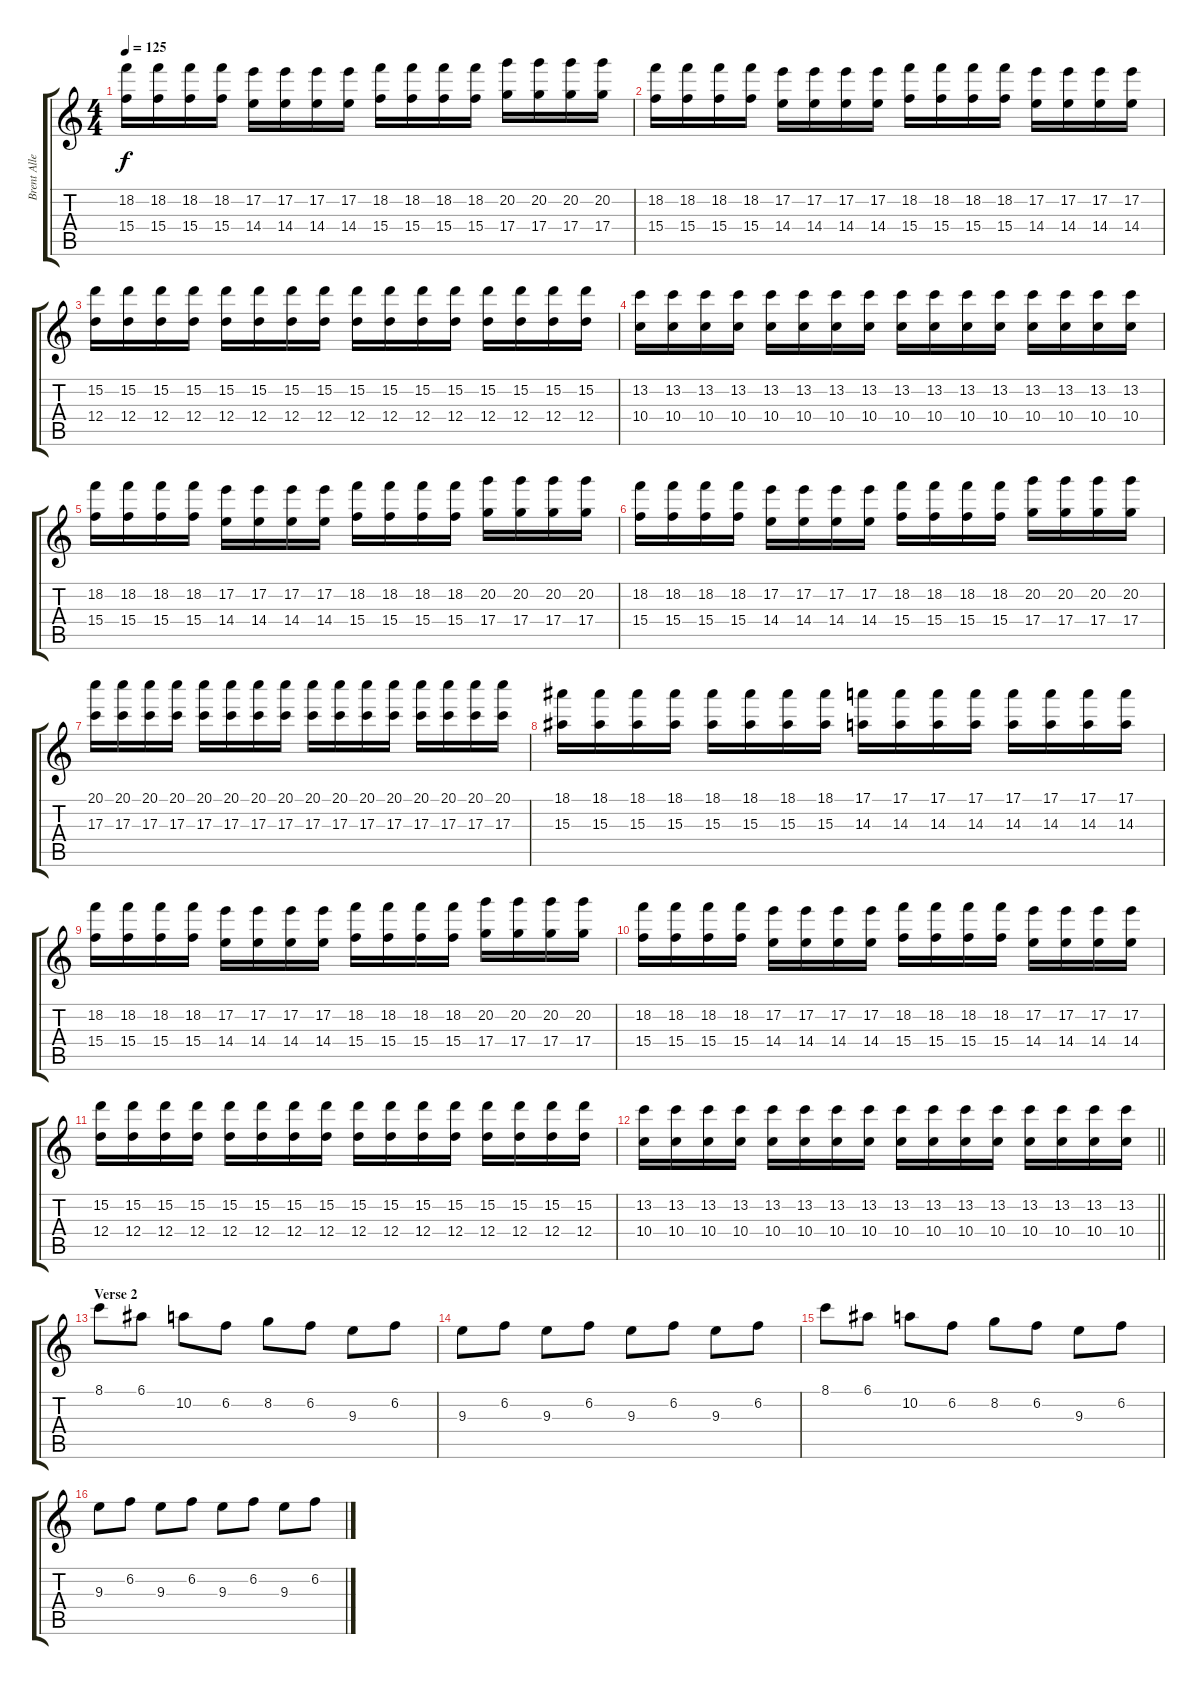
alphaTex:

\track ("Brent Allen" "Brent Alle") {instrument distortionguitar}
\staff {score tabs}
\tuning (E4 B3 G3 D3 A2 D2) {hide}
\ts (4 4)
\tempo 125
\clef g2
\ks c
(18.2 15.4).16{dy f} (18.2 15.4).16 (18.2 15.4).16 (18.2 15.4).16 (17.2 14.4).16 (17.2 14.4).16 (17.2 14.4).16 (17.2 14.4).16 (18.2 15.4).16 (18.2 15.4).16 (18.2 15.4).16 (18.2 15.4).16 (20.2 17.4).16 (20.2 17.4).16 (20.2 17.4).16 (20.2 17.4).16 |
(18.2 15.4).16 (18.2 15.4).16 (18.2 15.4).16 (18.2 15.4).16 (17.2 14.4).16 (17.2 14.4).16 (17.2 14.4).16 (17.2 14.4).16 (18.2 15.4).16 (18.2 15.4).16 (18.2 15.4).16 (18.2 15.4).16 (17.2 14.4).16 (17.2 14.4).16 (17.2 14.4).16 (17.2 14.4).16 |
(15.2 12.4).16 (15.2 12.4).16 (15.2 12.4).16 (15.2 12.4).16 (15.2 12.4).16 (15.2 12.4).16 (15.2 12.4).16 (15.2 12.4).16 (15.2 12.4).16 (15.2 12.4).16 (15.2 12.4).16 (15.2 12.4).16 (15.2 12.4).16 (15.2 12.4).16 (15.2 12.4).16 (15.2 12.4).16 |
(13.2 10.4).16 (13.2 10.4).16 (13.2 10.4).16 (13.2 10.4).16 (13.2 10.4).16 (13.2 10.4).16 (13.2 10.4).16 (13.2 10.4).16 (13.2 10.4).16 (13.2 10.4).16 (13.2 10.4).16 (13.2 10.4).16 (13.2 10.4).16 (13.2 10.4).16 (13.2 10.4).16 (13.2 10.4).16 |
(18.2 15.4).16 (18.2 15.4).16 (18.2 15.4).16 (18.2 15.4).16 (17.2 14.4).16 (17.2 14.4).16 (17.2 14.4).16 (17.2 14.4).16 (18.2 15.4).16 (18.2 15.4).16 (18.2 15.4).16 (18.2 15.4).16 (20.2 17.4).16 (20.2 17.4).16 (20.2 17.4).16 (20.2 17.4).16 |
(18.2 15.4).16 (18.2 15.4).16 (18.2 15.4).16 (18.2 15.4).16 (17.2 14.4).16 (17.2 14.4).16 (17.2 14.4).16 (17.2 14.4).16 (18.2 15.4).16 (18.2 15.4).16 (18.2 15.4).16 (18.2 15.4).16 (20.2 17.4).16 (20.2 17.4).16 (20.2 17.4).16 (20.2 17.4).16 |
(20.1 17.3).16 (20.1 17.3).16 (20.1 17.3).16 (20.1 17.3).16 (20.1 17.3).16 (20.1 17.3).16 (20.1 17.3).16 (20.1 17.3).16 (20.1 17.3).16 (20.1 17.3).16 (20.1 17.3).16 (20.1 17.3).16 (20.1 17.3).16 (20.1 17.3).16 (20.1 17.3).16 (20.1 17.3).16 |
(18.1 15.3).16 (18.1 15.3).16 (18.1 15.3).16 (18.1 15.3).16 (18.1 15.3).16 (18.1 15.3).16 (18.1 15.3).16 (18.1 15.3).16 (17.1 14.3).16 (17.1 14.3).16 (17.1 14.3).16 (17.1 14.3).16 (17.1 14.3).16 (17.1 14.3).16 (17.1 14.3).16 (17.1 14.3).16 |
(18.2 15.4).16 (18.2 15.4).16 (18.2 15.4).16 (18.2 15.4).16 (17.2 14.4).16 (17.2 14.4).16 (17.2 14.4).16 (17.2 14.4).16 (18.2 15.4).16 (18.2 15.4).16 (18.2 15.4).16 (18.2 15.4).16 (20.2 17.4).16 (20.2 17.4).16 (20.2 17.4).16 (20.2 17.4).16 |
(18.2 15.4).16 (18.2 15.4).16 (18.2 15.4).16 (18.2 15.4).16 (17.2 14.4).16 (17.2 14.4).16 (17.2 14.4).16 (17.2 14.4).16 (18.2 15.4).16 (18.2 15.4).16 (18.2 15.4).16 (18.2 15.4).16 (17.2 14.4).16 (17.2 14.4).16 (17.2 14.4).16 (17.2 14.4).16 |
(15.2 12.4).16 (15.2 12.4).16 (15.2 12.4).16 (15.2 12.4).16 (15.2 12.4).16 (15.2 12.4).16 (15.2 12.4).16 (15.2 12.4).16 (15.2 12.4).16 (15.2 12.4).16 (15.2 12.4).16 (15.2 12.4).16 (15.2 12.4).16 (15.2 12.4).16 (15.2 12.4).16 (15.2 12.4).16 |
\barLineRight lightlight
(13.2 10.4).16 (13.2 10.4).16 (13.2 10.4).16 (13.2 10.4).16 (13.2 10.4).16 (13.2 10.4).16 (13.2 10.4).16 (13.2 10.4).16 (13.2 10.4).16 (13.2 10.4).16 (13.2 10.4).16 (13.2 10.4).16 (13.2 10.4).16 (13.2 10.4).16 (13.2 10.4).16 (13.2 10.4).16 |
\section ("" "Verse 2")
8.1.8 6.1.8 10.2.8 6.2.8 8.2.8 6.2.8 9.3.8 6.2.8 |
9.3.8 6.2.8 9.3.8 6.2.8 9.3.8 6.2.8 9.3.8 6.2.8 |
8.1.8 6.1.8 10.2.8 6.2.8 8.2.8 6.2.8 9.3.8 6.2.8 |
9.3.8 6.2.8 9.3.8 6.2.8 9.3.8 6.2.8 9.3.8 6.2.8
